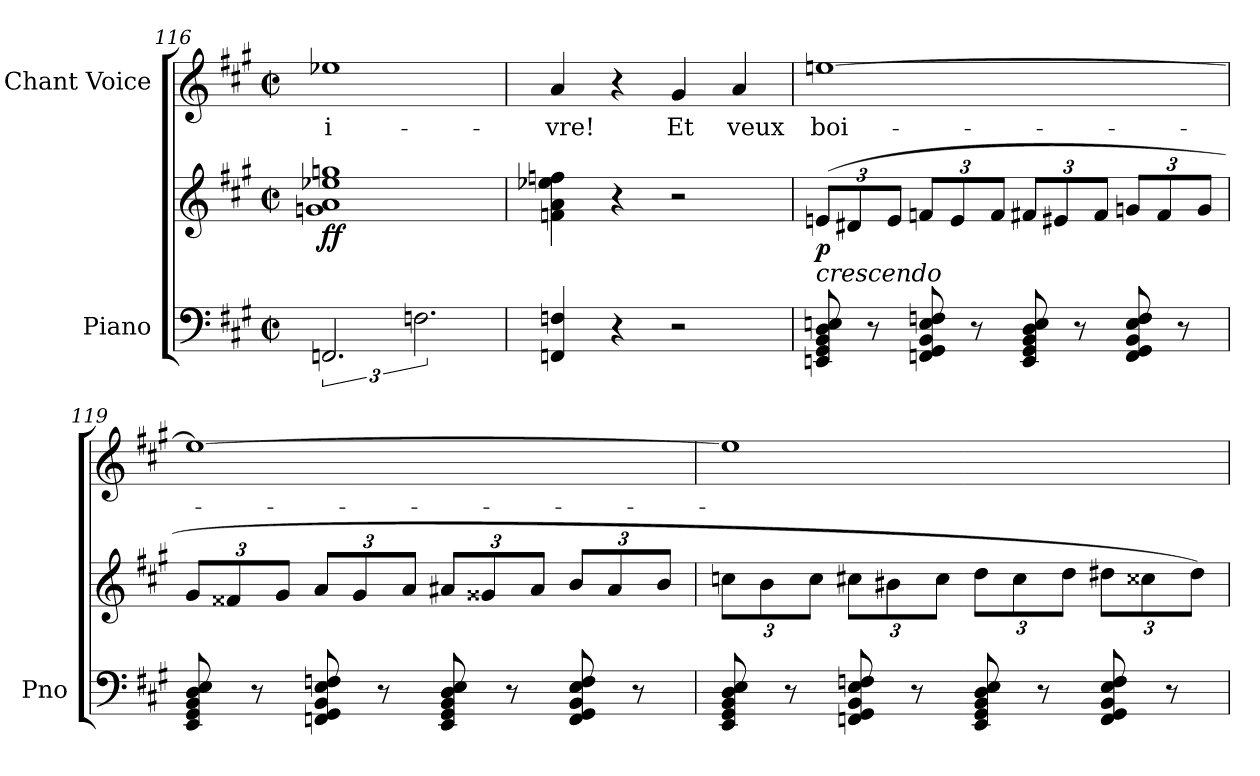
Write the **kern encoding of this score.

**kern	**kern	**dynam	**kern	**text
*part2	*part2	*part2	*part1	*part1
*staff3	*staff2	*staff2/3	*staff1	*staff1
*I"Piano	*	*	*I"Chant Voice	*
*I'Pno	*	*	*	*
*clefF4	*clefG2	*	*clefG2	*
*k[f#c#g#]	*k[f#c#g#]	*	*k[f#c#g#]	*
*M2/2	*M2/2	*	*M2/2	*
*met(c|)	*met(c|)	*	*met(c|)	*
=116	=116	=116	=116	=116
!	!	!LO:DY:b	!	!LO:LY:b
3.FFn	1gn 1a 1ee-X 1ggn	ff	1ee-X	i-
3.Fn	.	.	.	.
=117	=117	=117	=117	=117
!	!	!	!	!LO:LY:b
4FFn/ 4Fn/	4fn\ 4a\ 4ee-X\ 4ffn\	.	4a/	-vre!
4r	4r	.	4r	.
!	!	!	!	!LO:LY:b
2r	2r	.	4g#/	Et
!	!	!	!	!LO:LY:b
.	.	.	4a/	veux
=118	=118	=118	=118	=118
*	*Xbrackettup	*	*	*
!	!LO:TX:b:i:t=crescendo	!	!	!
!	!	!LO:DY:b	!	!LO:LY:b
8EEn/ 8GG#/ 8BB/ 8D/ 8En/	(>12en/L	p	[1een	boi-
.	12d#X/	.	.	.
8r	.	.	.	.
.	12e/J	.	.	.
8FFn/ 8GG#/ 8BB/ 8E/ 8Fn/	12fn/L	.	.	.
.	12e/	.	.	.
8r	.	.	.	.
.	12f/J	.	.	.
8EE/ 8GG#/ 8BB/ 8D/ 8E/	12f#X/L	.	.	.
.	12e#X/	.	.	.
8r	.	.	.	.
.	12f#/J	.	.	.
8FF/ 8GG#/ 8BB/ 8E/ 8F/	12gn/L	.	.	.
.	12f#/	.	.	.
8r	.	.	.	.
.	12g/J	.	.	.
!!LO:LB:g=z
=119	=119	=119	=119	=119
8EE/ 8GG#/ 8BB/ 8D/ 8E/	12g#/L	.	1ee_	.
.	12f##X/	.	.	.
8r	.	.	.	.
.	12g#/J	.	.	.
8FFn/ 8GG#/ 8BB/ 8E/ 8Fn/	12a/L	.	.	.
.	12g#/	.	.	.
8r	.	.	.	.
.	12a/J	.	.	.
8EE/ 8GG#/ 8BB/ 8D/ 8E/	12a#X/L	.	.	.
.	12g##X/	.	.	.
8r	.	.	.	.
.	12a#/J	.	.	.
8FF/ 8GG#/ 8BB/ 8E/ 8F/	12b/L	.	.	.
.	12a#/	.	.	.
8r	.	.	.	.
.	12b/J	.	.	.
=120	=120	=120	=120	=120
8EE/ 8GG#/ 8BB/ 8D/ 8E/	12ccn\L	.	1ee]	.
.	12b\	.	.	.
8r	.	.	.	.
.	12cc\J	.	.	.
8FFn/ 8GG#/ 8BB/ 8E/ 8Fn/	12cc#X\L	.	.	.
.	12b#X\	.	.	.
8r	.	.	.	.
.	12cc#\J	.	.	.
8EE/ 8GG#/ 8BB/ 8D/ 8E/	12dd\L	.	.	.
.	12cc#\	.	.	.
8r	.	.	.	.
.	12dd\J	.	.	.
8FF/ 8GG#/ 8BB/ 8E/ 8F/	12dd#X\L	.	.	.
.	12cc##X\	.	.	.
8r	.	.	.	.
.	12dd#\J)	.	.	.
=	=	=	=	=
*-	*-	*-	*-	*-
